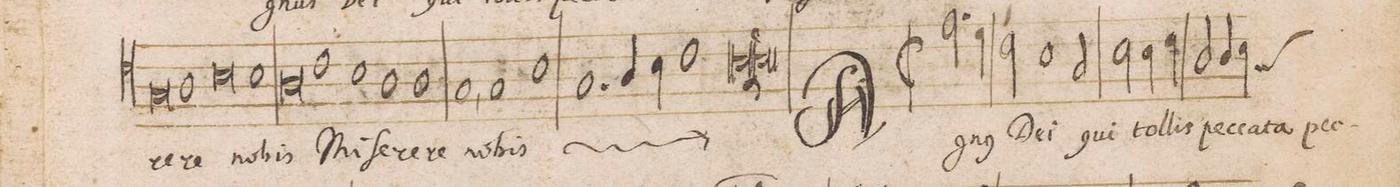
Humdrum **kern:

**kern	**text	**dynam
*I"TENOR	*	*
*clefC4	*	*
*k[]	*	*
*met(O|)	*	*
*M3/1	*	*
0G	-re-	.
1A	-re	.
=18-	=18-	=18-
0B	no-	.
1B	-bis	.
=19-	=19-	=19-
0A	Mi-	.
1c	-ſe-	.
=20-	=20-	=20-
1B	-re-	.
1A	-re	.
1A	no-	.
=21-	=21-	=21-
1G,	-bis	.
*	*ij	*
1G	Mi-	.
1B	-ſe-	.
=22-	=22-	=22-
1.G	-re-	.
4A/	-re	.
4B\	no-	.
1c	.	.
=23-	=23-	=23-
0.Bl	-bis	.
*	*Xij	*
=24-	=24-	=24||-
*M2/1	*	*
*met(C|)	*	*
2.e\	A-	.
4d\	-gn(us)	.
2c\	De-	.
1B\	-i	.
=25-	=25-	=25-
2G/	qui	.
2B\	tol-	.
4B\	-lis	.
4c\	pec-	.
=26-	=26-	=26-
2A/	-ca-	.
4A/	-ta	.
4B\	pec-	.
*custos:G	*	*
*-	*-	*-
